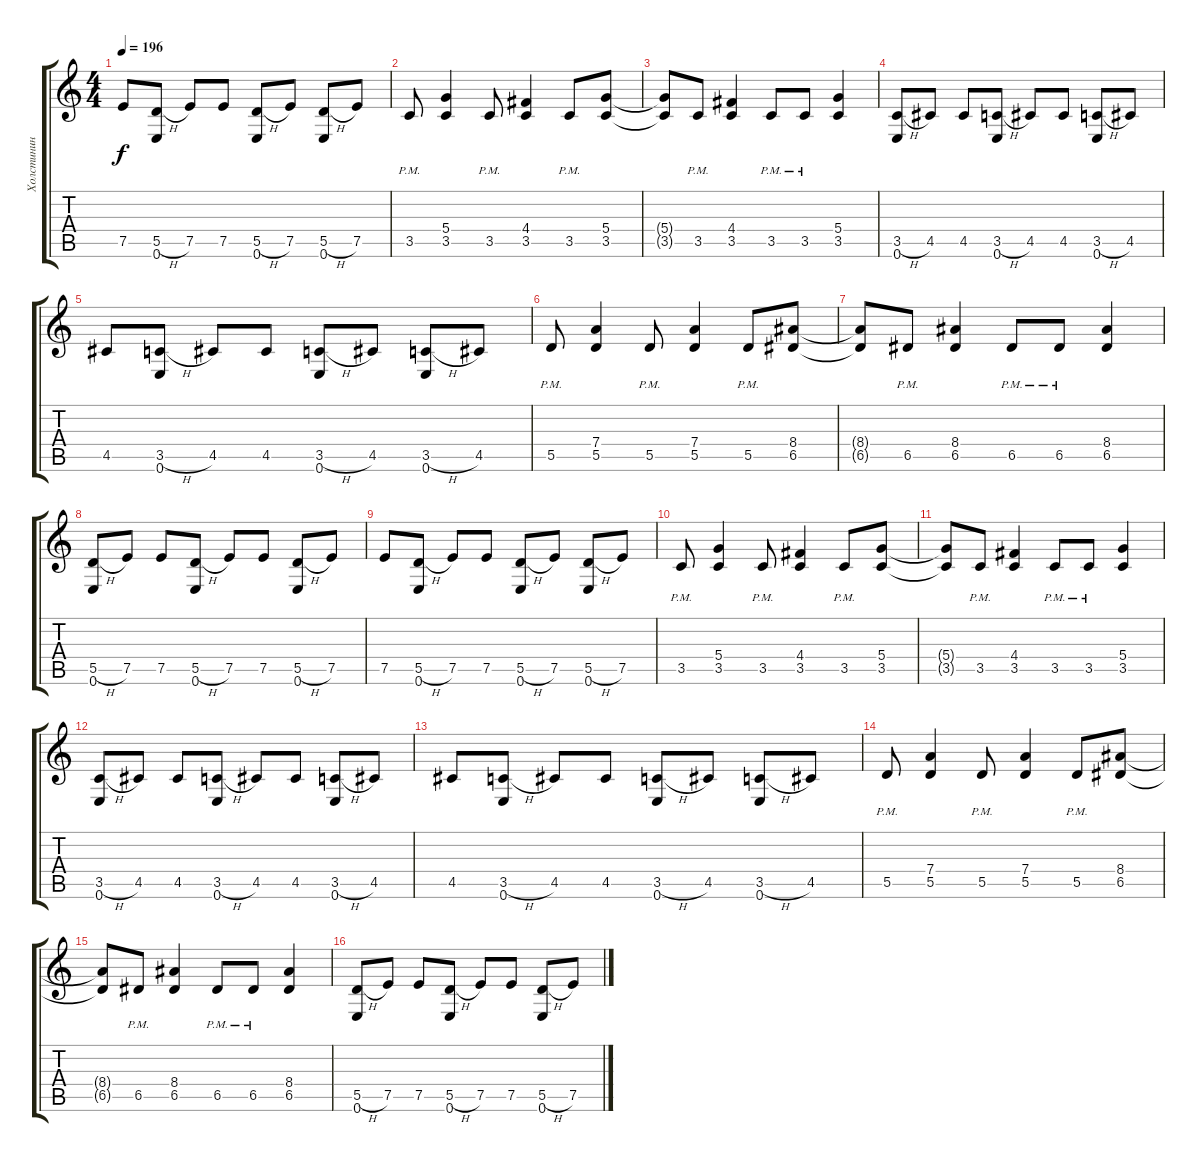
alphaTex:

\track ("Холстинин" "Холстинин") {instrument overdrivenguitar}
\staff {score tabs}
\tuning (E4 B3 G3 D3 A2 E2) {hide}
\ts (4 4)
\tempo 196
\clef g2
\ks c
7.5.8{dy f} (5.5{h} 0.6).8 7.5.8 7.5.8 (5.5{h} 0.6).8 7.5.8 (5.5{h} 0.6).8 7.5.8 |
3.5{pm}.8 (5.4 3.5).4 3.5{pm}.8 (4.4 3.5).4 3.5{pm}.8 (5.4 3.5).8 |
(5.4{t} 3.5{t}).8 3.5{pm}.8 (4.4 3.5).4 3.5{pm}.8 3.5{pm}.8 (5.4 3.5).4 |
(3.5{h} 0.6).8 4.5.8 4.5.8 (3.5{h} 0.6).8 4.5.8 4.5.8 (3.5{h} 0.6).8 4.5.8 |
4.5.8 (3.5{h} 0.6).8 4.5.8 4.5.8 (3.5{h} 0.6).8 4.5.8 (3.5{h} 0.6).8 4.5.8 |
5.5{pm}.8 (7.4 5.5).4 5.5{pm}.8 (7.4 5.5).4 5.5{pm}.8 (8.4 6.5).8 |
(8.4{t} 6.5{t}).8 6.5{pm}.8 (8.4 6.5).4 6.5{pm}.8 6.5{pm}.8 (8.4 6.5).4 |
(5.5{h} 0.6).8 7.5.8 7.5.8 (5.5{h} 0.6).8 7.5.8 7.5.8 (5.5{h} 0.6).8 7.5.8 |
7.5.8 (5.5{h} 0.6).8 7.5.8 7.5.8 (5.5{h} 0.6).8 7.5.8 (5.5{h} 0.6).8 7.5.8 |
3.5{pm}.8 (5.4 3.5).4 3.5{pm}.8 (4.4 3.5).4 3.5{pm}.8 (5.4 3.5).8 |
(5.4{t} 3.5{t}).8 3.5{pm}.8 (4.4 3.5).4 3.5{pm}.8 3.5{pm}.8 (5.4 3.5).4 |
(3.5{h} 0.6).8 4.5.8 4.5.8 (3.5{h} 0.6).8 4.5.8 4.5.8 (3.5{h} 0.6).8 4.5.8 |
4.5.8 (3.5{h} 0.6).8 4.5.8 4.5.8 (3.5{h} 0.6).8 4.5.8 (3.5{h} 0.6).8 4.5.8 |
5.5{pm}.8 (7.4 5.5).4 5.5{pm}.8 (7.4 5.5).4 5.5{pm}.8 (8.4 6.5).8 |
(8.4{t} 6.5{t}).8 6.5{pm}.8 (8.4 6.5).4 6.5{pm}.8 6.5{pm}.8 (8.4 6.5).4 |
(5.5{h} 0.6).8 7.5.8 7.5.8 (5.5{h} 0.6).8 7.5.8 7.5.8 (5.5{h} 0.6).8 7.5.8
